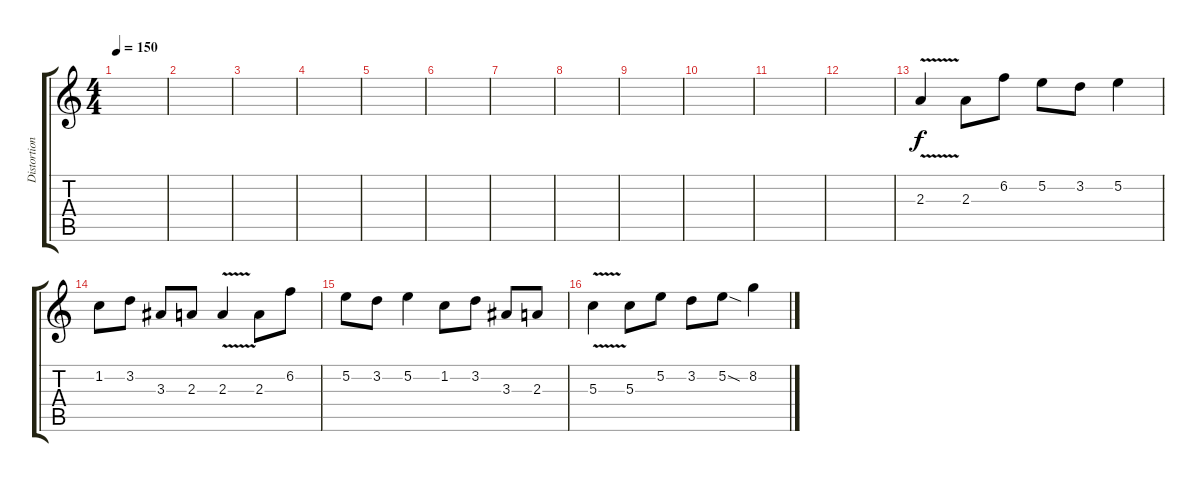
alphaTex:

\track ("Distortion Guitar (lead+solo)" "Distortion") {instrument distortionguitar}
\staff {score tabs}
\tuning (E4 B3 G3 D3 A2 E2) {hide}
\ts (4 4)
\tempo 150
\clef g2
\ks c
|
|
|
|
|
|
|
|
|
|
|
|
2.3{v}.4 2.3.8 6.2.8 5.2.8 3.2.8 5.2.4 |
1.2.8 3.2.8 3.3.8 2.3.8 2.3{v}.4 2.3.8 6.2.8 |
5.2.8 3.2.8 5.2.4 1.2.8 3.2.8 3.3.8 2.3.8 |
5.3{v}.4 5.3.8 5.2.8 3.2.8 5.2{sod}.8 8.2.4
